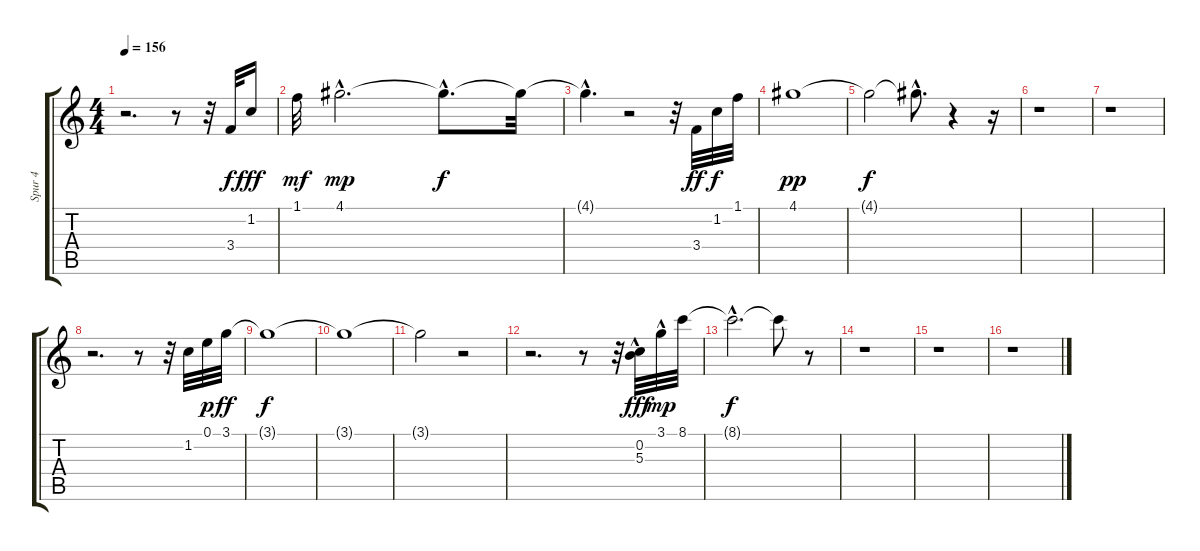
\track ("Spur 4" "Spur 4") {instrument electricguitarclean}
\staff {score tabs}
\tuning (E4 B3 G3 D3 A2 E2) {hide}
\ts (4 4)
\tempo 156
\clef g2
\ks c
r.2{d dy f instrument electricguitarclean} r.8 r.32 3.4.32 1.2.16{dy fff} |
1.1.32{dy mf} 4.1{hac}.2{d dy mp} 4.1{hac t}.8{d dy f} 4.1{t}.32 |
4.1{hac t}.4{d} r.2 r.32 3.4.32{dy ff} 1.2.32{dy f} 1.1.32 |
4.1.1{dy pp} |
4.1{t}.2{dy f} 4.1{hac t}.8{d} r.4 r.16 |
r.1 |
r.1 |
r.2{d} r.8 r.32 1.2.32 0.1.32{dy p} 3.1.32{dy ff} |
3.1{t}.1{dy f} |
3.1{t}.1 |
3.1{t}.2 r.2 |
r.2{d} r.8 r.32 (0.2 5.3{hac}).32{dy fff} 3.1{hac}.32{dy mp} 8.1.32 |
8.1{hac t}.2{d dy f} 8.1{t}.8 r.8 |
r.1 |
r.1 |
r.1
